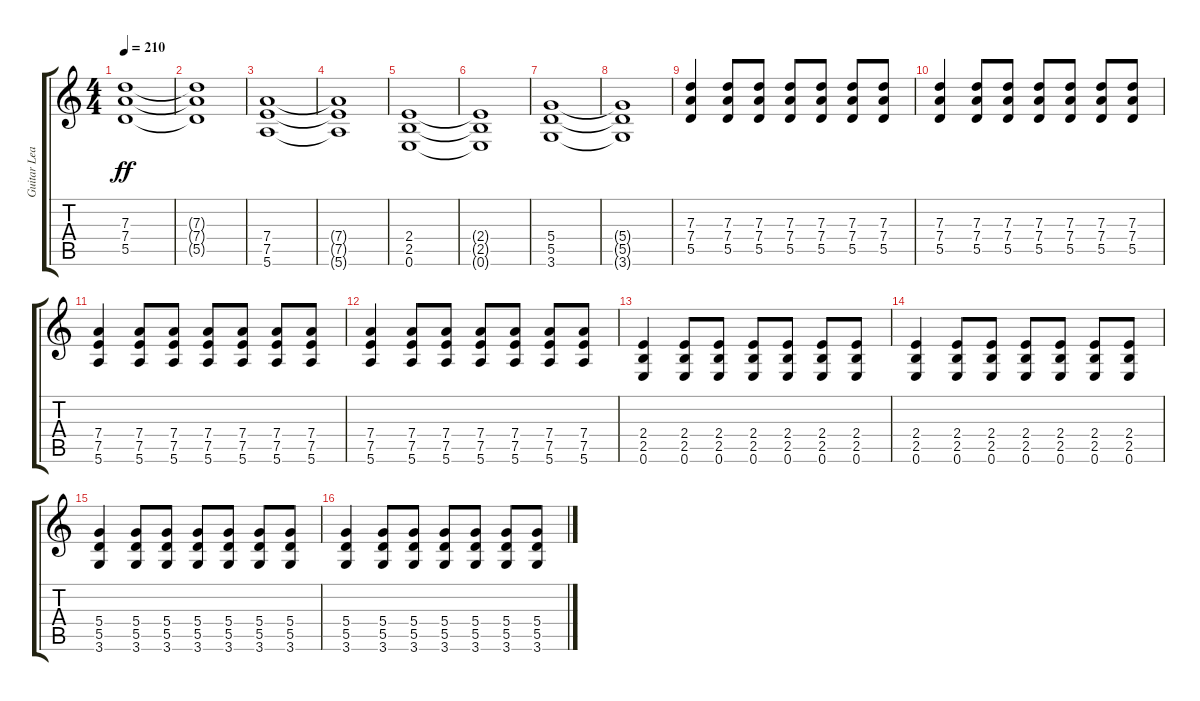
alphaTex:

\track ("Guitar Lead" "Guitar Lea") {instrument distortionguitar}
\staff {score tabs}
\tuning (E4 B3 G3 D3 A2 E2) {hide}
\ts (4 4)
\tempo 210
\clef g2
\ks c
(7.3 7.4 5.5).1{dy ff} |
(7.3{t} 7.4{t} 5.5{t}).1 |
(7.4 7.5 5.6).1 |
(7.4{t} 7.5{t} 5.6{t}).1 |
(2.4 2.5 0.6).1 |
(2.4{t} 2.5{t} 0.6{t}).1 |
(5.4 5.5 3.6).1 |
(5.4{t} 5.5{t} 3.6{t}).1 |
(7.3 7.4 5.5).4 (7.3 7.4 5.5).8 (7.3 7.4 5.5).8 (7.3 7.4 5.5).8 (7.3 7.4 5.5).8 (7.3 7.4 5.5).8 (7.3 7.4 5.5).8 |
(7.3 7.4 5.5).4 (7.3 7.4 5.5).8 (7.3 7.4 5.5).8 (7.3 7.4 5.5).8 (7.3 7.4 5.5).8 (7.3 7.4 5.5).8 (7.3 7.4 5.5).8 |
(7.4 7.5 5.6).4 (7.4 7.5 5.6).8 (7.4 7.5 5.6).8 (7.4 7.5 5.6).8 (7.4 7.5 5.6).8 (7.4 7.5 5.6).8 (7.4 7.5 5.6).8 |
(7.4 7.5 5.6).4 (7.4 7.5 5.6).8 (7.4 7.5 5.6).8 (7.4 7.5 5.6).8 (7.4 7.5 5.6).8 (7.4 7.5 5.6).8 (7.4 7.5 5.6).8 |
(2.4 2.5 0.6).4 (2.4 2.5 0.6).8 (2.4 2.5 0.6).8 (2.4 2.5 0.6).8 (2.4 2.5 0.6).8 (2.4 2.5 0.6).8 (2.4 2.5 0.6).8 |
(2.4 2.5 0.6).4 (2.4 2.5 0.6).8 (2.4 2.5 0.6).8 (2.4 2.5 0.6).8 (2.4 2.5 0.6).8 (2.4 2.5 0.6).8 (2.4 2.5 0.6).8 |
(5.4 5.5 3.6).4 (5.4 5.5 3.6).8 (5.4 5.5 3.6).8 (5.4 5.5 3.6).8 (5.4 5.5 3.6).8 (5.4 5.5 3.6).8 (5.4 5.5 3.6).8 |
(5.4 5.5 3.6).4 (5.4 5.5 3.6).8 (5.4 5.5 3.6).8 (5.4 5.5 3.6).8 (5.4 5.5 3.6).8 (5.4 5.5 3.6).8 (5.4 5.5 3.6).8
